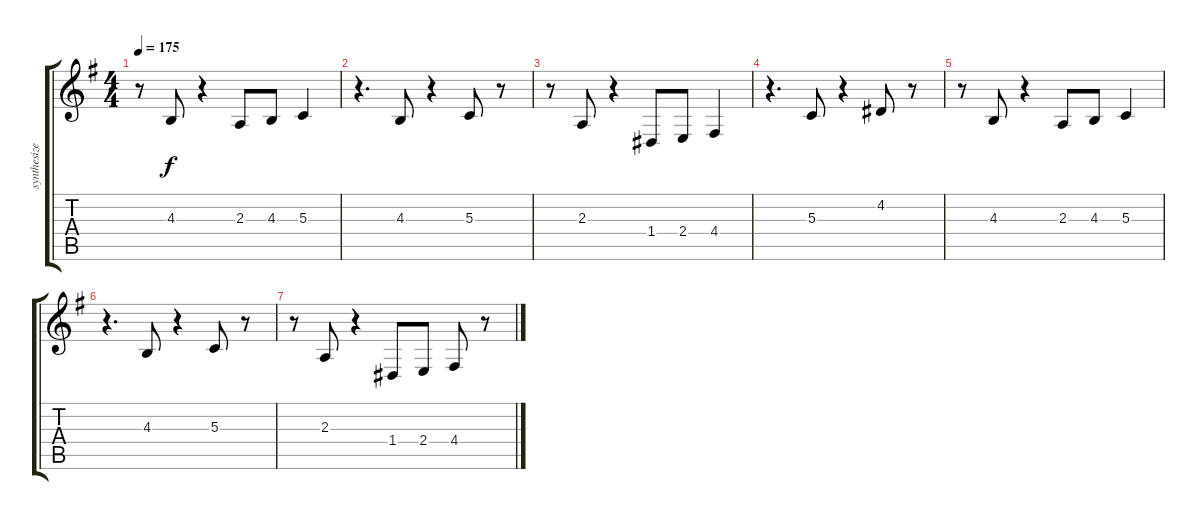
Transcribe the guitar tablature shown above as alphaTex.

\track ("synthesizer" "synthesize") {instrument synthstrings1}
\staff {score tabs}
\tuning (E4 B3 G3 D3 A2 E2) {hide}
\ts (4 4)
\tempo 175
\clef g2
\ks g
r.8{dy f} 4.3.8 r.4 2.3.8 4.3.8 5.3.4 |
r.4{d} 4.3.8 r.4 5.3.8 r.8 |
r.8 2.3.8 r.4 1.4.8 2.4.8 4.4.4 |
r.4{d} 5.3.8 r.4 4.2.8 r.8 |
r.8 4.3.8 r.4 2.3.8 4.3.8 5.3.4 |
r.4{d} 4.3.8 r.4 5.3.8 r.8 |
r.8 2.3.8 r.4 1.4.8 2.4.8 4.4.8 r.8
